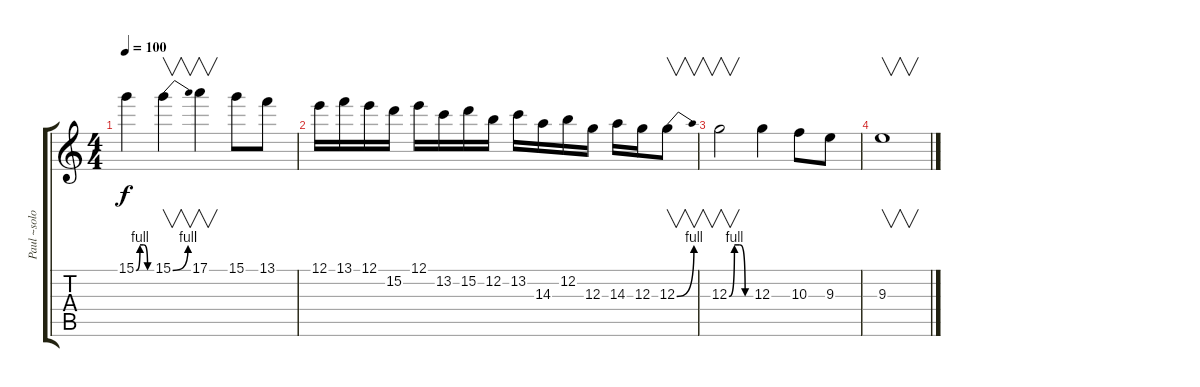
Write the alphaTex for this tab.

\track ("Paul ~solo" "Paul ~solo") {instrument distortionguitar}
\staff {score tabs}
\tuning (E4 B3 G3 D3 A2 E2) {hide}
\ts (4 4)
\tempo 100
\clef g2
\ks c
15.1{be (custom 0 0 15 4 30 4 45 0 60 0)}.4{dy f} 15.1{be (bend 0 0 60 4)}.4{v} 17.1.4{v} 15.1.8 13.1.8 |
12.1.16 13.1.16 12.1.16 15.2.16 12.1.16 13.2.16 15.2.16 12.2.16 13.2.16 14.3.16 12.2.16 12.3.16 14.3.16 12.3.16 12.3{be (bend 0 0 60 4)}.8{v} |
12.3{be (custom 0 0 15 4 30 4 45 0 60 0)}.2{v} 12.3.4 10.3.8 9.3.8 |
9.3.1{v}
